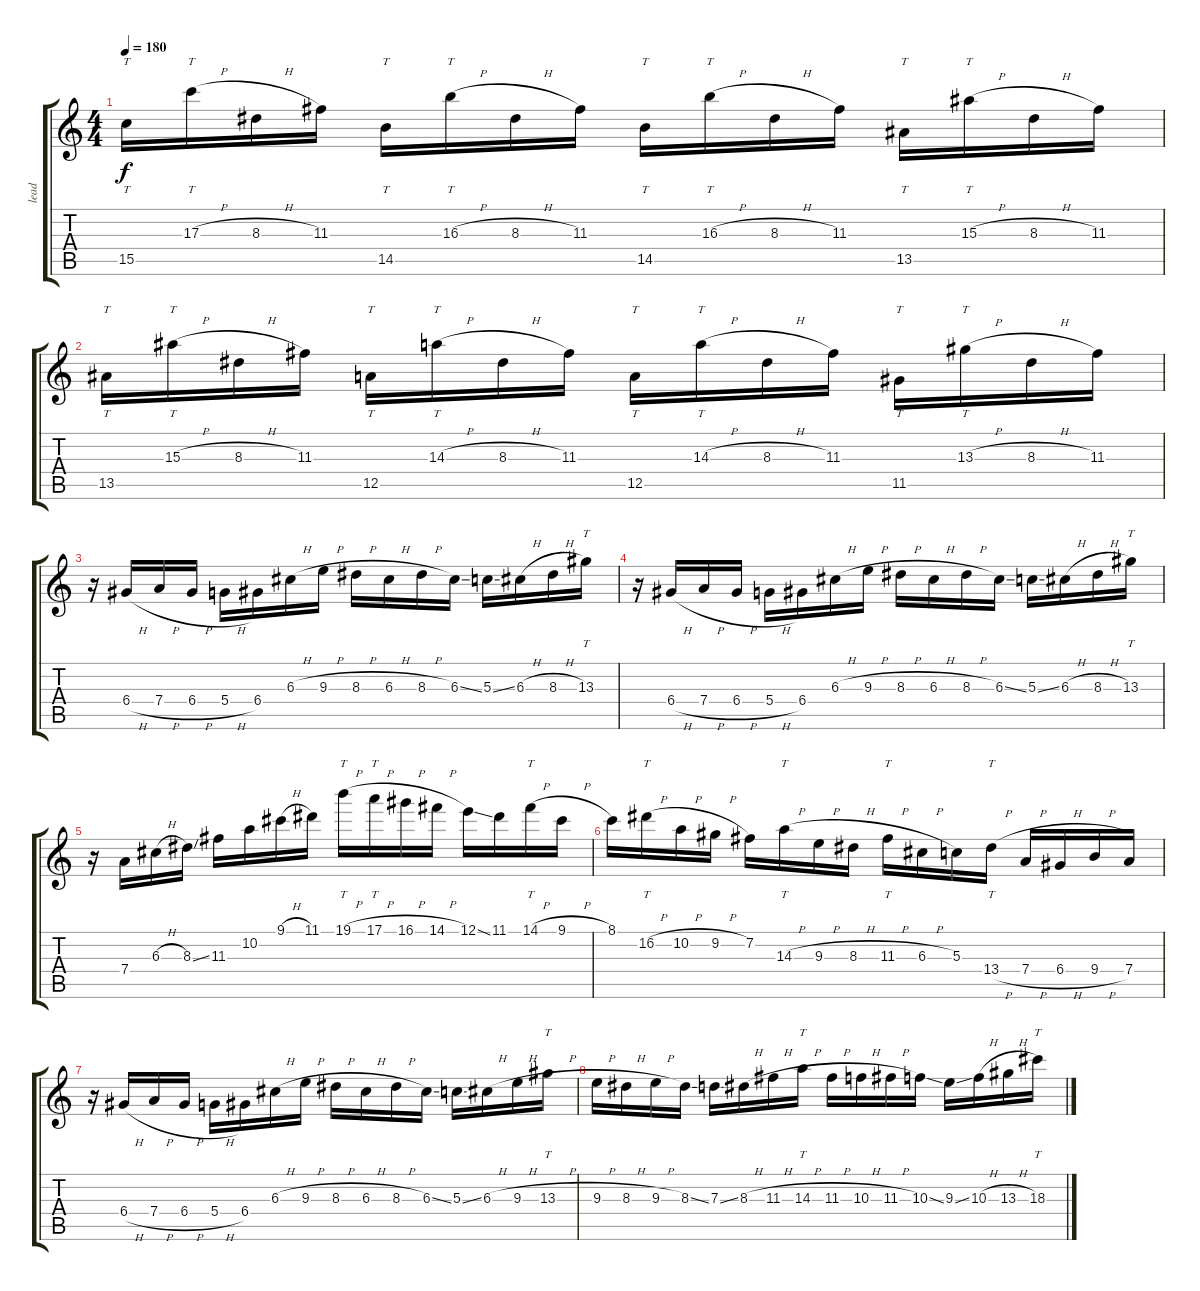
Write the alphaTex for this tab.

\track ("lead" "lead") {instrument distortionguitar}
\staff {score tabs}
\tuning (E4 B3 G3 D3 A2 E2) {hide}
\ts (4 4)
\tempo 180
\clef g2
\ks c
15.5.16{tt dy f} 17.3{h}.16{tt} 8.3{h}.16 11.3.16 14.5.16{tt} 16.3{h}.16{tt} 8.3{h}.16 11.3.16 14.5.16{tt} 16.3{h}.16{tt} 8.3{h}.16 11.3.16 13.5.16{tt} 15.3{h}.16{tt} 8.3{h}.16 11.3.16 |
13.5.16{tt} 15.3{h}.16{tt} 8.3{h}.16 11.3.16 12.5.16{tt} 14.3{h}.16{tt} 8.3{h}.16 11.3.16 12.5.16{tt} 14.3{h}.16{tt} 8.3{h}.16 11.3.16 11.5.16{tt} 13.3{h}.16{tt} 8.3{h}.16 11.3.16 |
r.16 6.4{h}.16 7.4{h}.16 6.4{h}.16 5.4{h}.16 6.4.16 6.3{h}.16 9.3{h}.16 8.3{h}.16 6.3{h}.16 8.3{h}.16 6.3{ss}.16 5.3{ss}.16 6.3{h}.16 8.3{h}.16 13.3.16{tt} |
r.16 6.4{h}.16 7.4{h}.16 6.4{h}.16 5.4{h}.16 6.4.16 6.3{h}.16 9.3{h}.16 8.3{h}.16 6.3{h}.16 8.3{h}.16 6.3{ss}.16 5.3{ss}.16 6.3{h}.16 8.3{h}.16 13.3.16{tt} |
r.16 7.4.16 6.3{h}.16 8.3{ss}.16 11.3.16 10.2.16 9.1{h}.16 11.1.16 19.1{h}.16{tt} 17.1{h}.16{tt} 16.1{h}.16 14.1{h}.16 12.1{ss}.16 11.1.16 14.1{h}.16{tt} 9.1{h}.16 |
8.1.16 16.2{h}.16{tt} 10.2{h}.16 9.2{h}.16 7.2.16 14.3{h}.16{tt} 9.3{h}.16 8.3{h}.16 11.3{h}.16{tt} 6.3{h}.16 5.3.16 13.4{h}.16{tt} 7.4{h}.16 6.4{h}.16 9.4{h}.16 7.4.16 |
r.16 6.4{h}.16 7.4{h}.16 6.4{h}.16 5.4{h}.16 6.4.16 6.3{h}.16 9.3{h}.16 8.3{h}.16 6.3{h}.16 8.3{h}.16 6.3{ss}.16 5.3{ss}.16 6.3{h}.16 9.3{h}.16 13.3{h}.16{tt} |
9.3{h}.16 8.3{h}.16 9.3{h}.16 8.3{ss}.16 7.3{ss}.16 8.3{h}.16 11.3{h}.16 14.3{h}.16{tt} 11.3{h}.16 10.3{h}.16 11.3{h}.16 10.3{ss}.16 9.3{ss}.16 10.3{h}.16 13.3{h}.16 18.3.16{tt}
